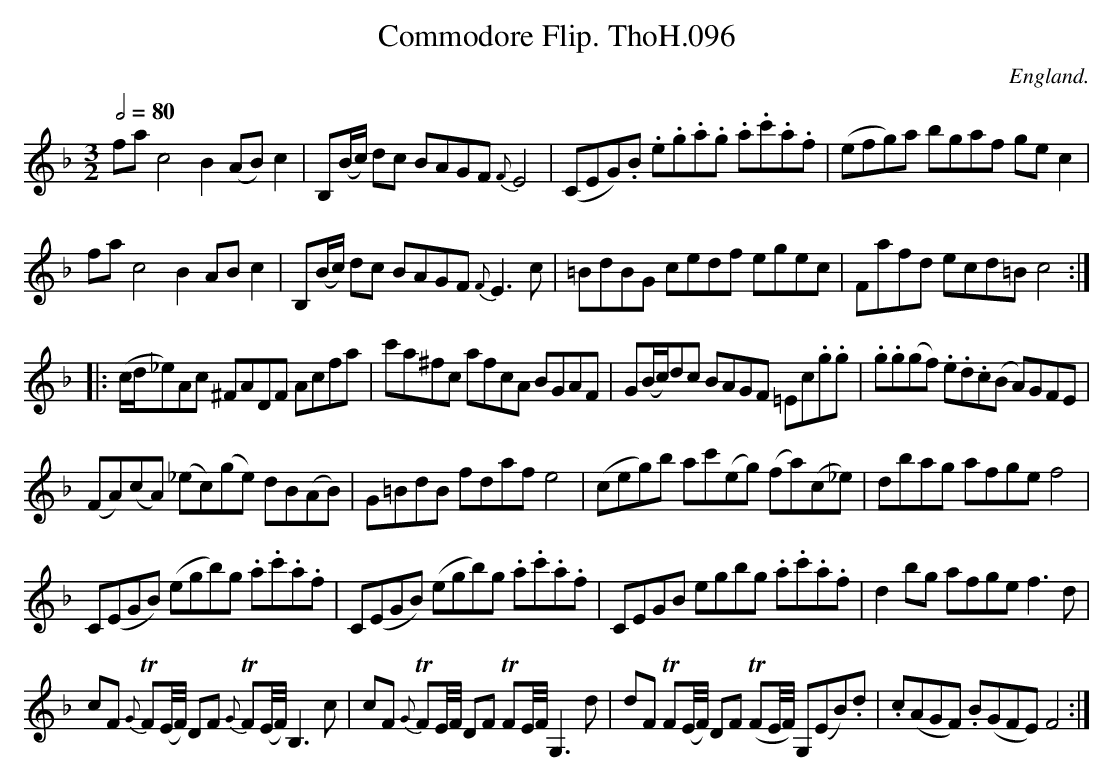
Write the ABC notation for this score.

X:1
T:Commodore Flip. ThoH.096
Q:1/2=80
M:3/2
L:1/8
O:England.
K:F
fac4B2(AB)c2|B,(B/c/) dc BAGF{F}E4|(CEG).B .e.g.a.g .a.c'.a.f|(efg)a bgaf gec2|
fac4B2ABc2|B,(B/c/) dc BAGF{F}E3c|=BdBG cedf egec|Fafd ecd=Bc4:|
|:(c/d/_e)Ac ^FADF Acfa|c'a^fc afcA BGAF|G(B/c/)dc BAGF =Ec.g.g |.g.g(gf) .e.d.c(B A)GFE|
(FA)(cA) (_ec)(ge) dB(AB)|G=BdB fdafe4|(ceg)b ac'(eg) (fa)(c_e)|dbag afgef4|
C(EGB) (egb)g .a.c'.a.f|C(EGB) (egb)g .a.c'.a.f|CEGB egbg .a.c'.a.f|d2bg afgef3d|
cF {G}TF(E//F//) DF {G}TF(E//F//)B,3c|cF {G}TFE//F// DF TFE//F//G,3d|dF TF(E//F//) DF (TFE//F//) G,(EB).d|.c(AGF) .B(GFE)F4:|
